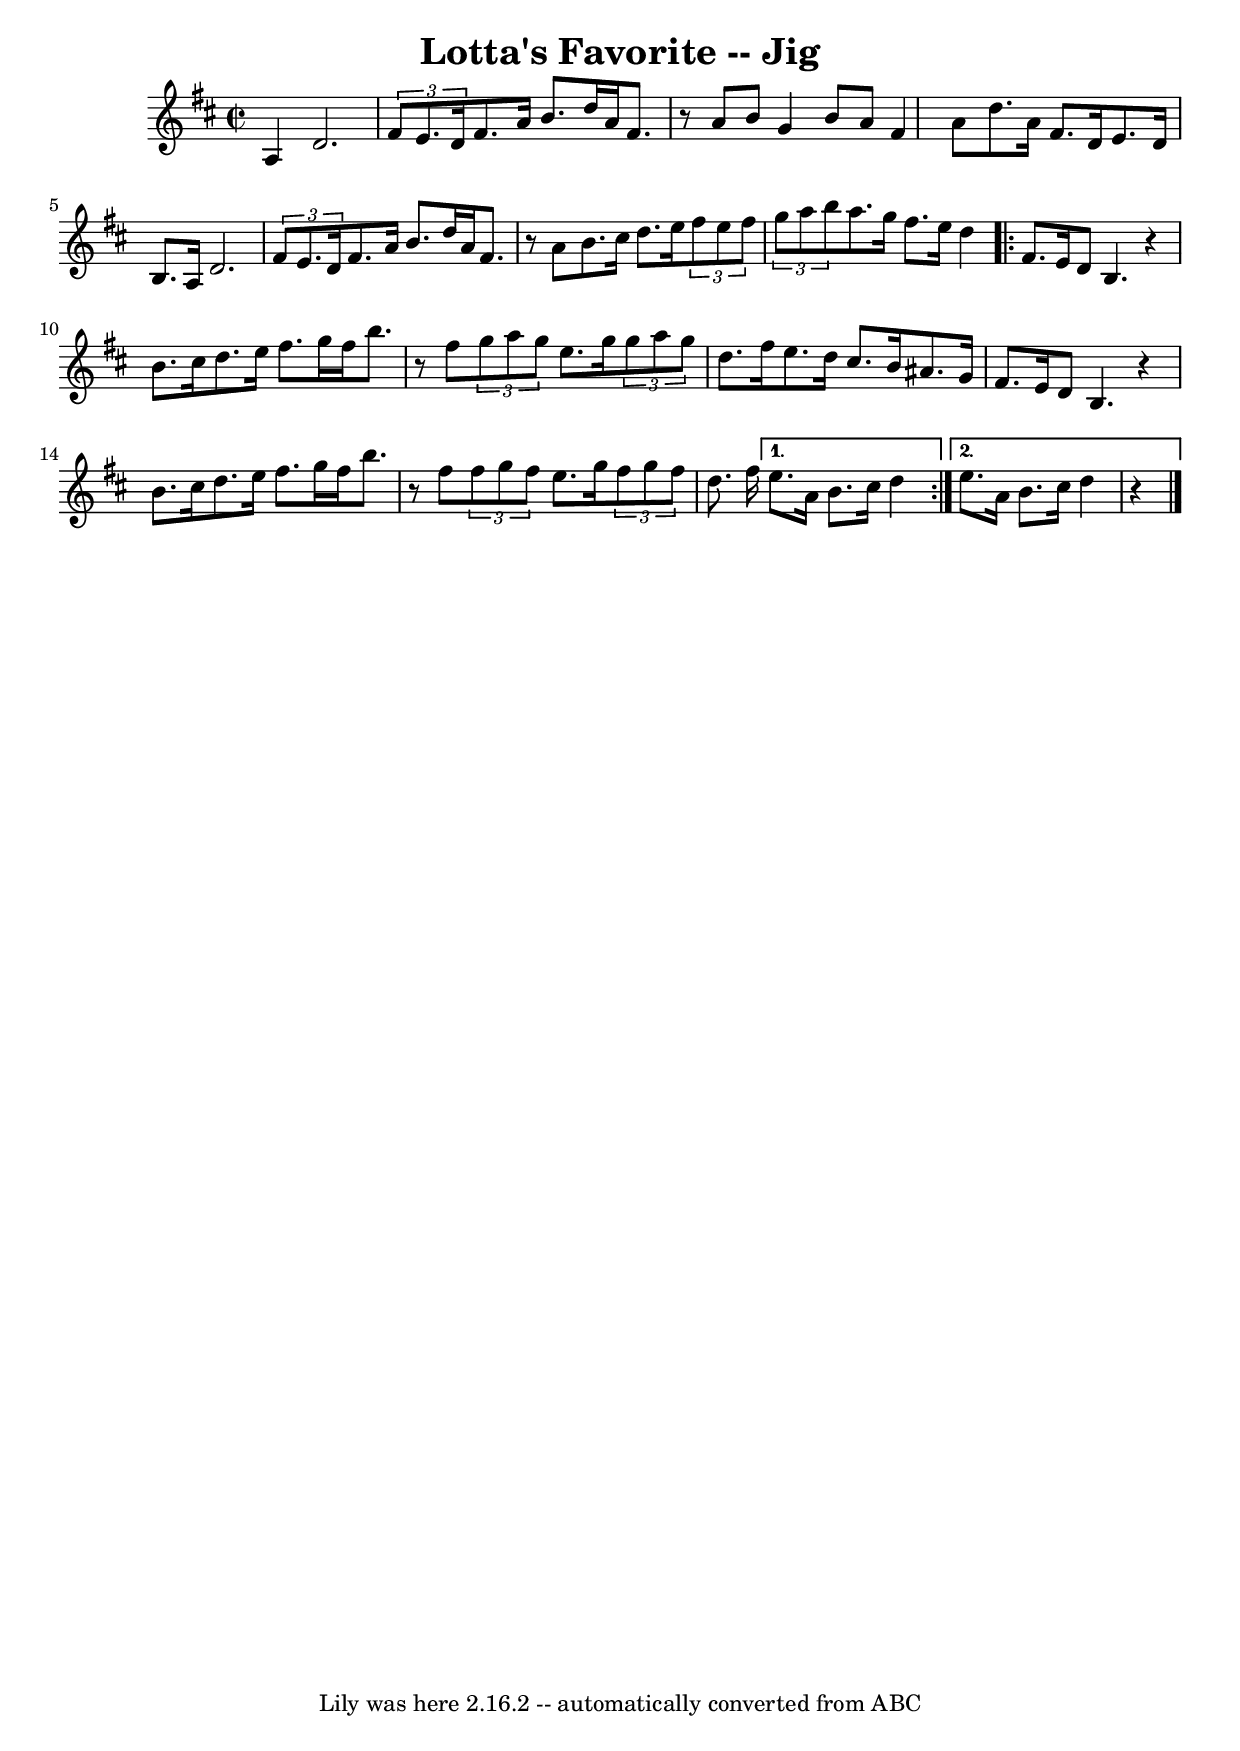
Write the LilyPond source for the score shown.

\version "2.7.40"
\include "Mammoth.ily"
\header {
	%% book = "Ryan's Mammoth Collection"
	crossRefNumber = "1"
	footnotes = "\\\\117 658"
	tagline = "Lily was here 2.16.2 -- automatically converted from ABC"
	title = "Lotta's Favorite -- Jig"
}
voicedefault =  {


\override Staff.TimeSignature #'style = #'C
 \time 2/2 
\key d \major a4  |
 d'2.    \times 2/3 { fis'8    
e'8. d'16  }   |
 fis'8. a'16 b'8. d''16 a'16 fis'8.  
  r8 a'8    |
 b'8 g'4 b'8 a'8 fis'4 a'8    |
   
d''8. a'16 fis'8. d'16 e'8. d'16 b8. a16    |
       
d'2.    \times 2/3 { fis'8 e'8. d'16  }   |
 fis'8. a'16    
b'8. d''16 a'16 fis'8.    r8 a'8    |
 b'8. cis''16    
d''8. e''16    \times 2/3 { fis''8 e''8 fis''8  }   \times 2/3 {   
g''8 a''8 b''8  }   |
 a''8. g''16 fis''8. e''16 d''4 
   \repeat volta 2 { fis'8. e'16  |
 d'8 b4.    r4 b'8.    
cis''16    |
 d''8. e''16 fis''8. g''16 fis''16 b''8.    
r8 fis''8    |
   \times 2/3 { g''8 a''8 g''8  } e''8. g''16 
   \times 2/3 { g''8 a''8 g''8  } d''8. fis''16    |
   
e''8. d''16 cis''8. b'16 ais'8. g'16 fis'8. e'16    
|
 d'8 b4.    r4 b'8. cis''16    |
 d''8. e''16    
fis''8. g''16 fis''16 b''8.    r8 fis''8    |
   \times 2/3 {   
fis''8 g''8 fis''8  } e''8. g''16    \times 2/3 { fis''8 g''8   
 fis''8  } d''8. fis''16    } \alternative{{ e''8. a'16 b'8.    
cis''16 d''4  } { e''8. a'16 b'8. cis''16 d''4    r4   
\bar "|."   }}
}

\score{
    <<

	\context Staff="default"
	{
	    \voicedefault 
	}

    >>
	\layout {
	}
	\midi {}
}
